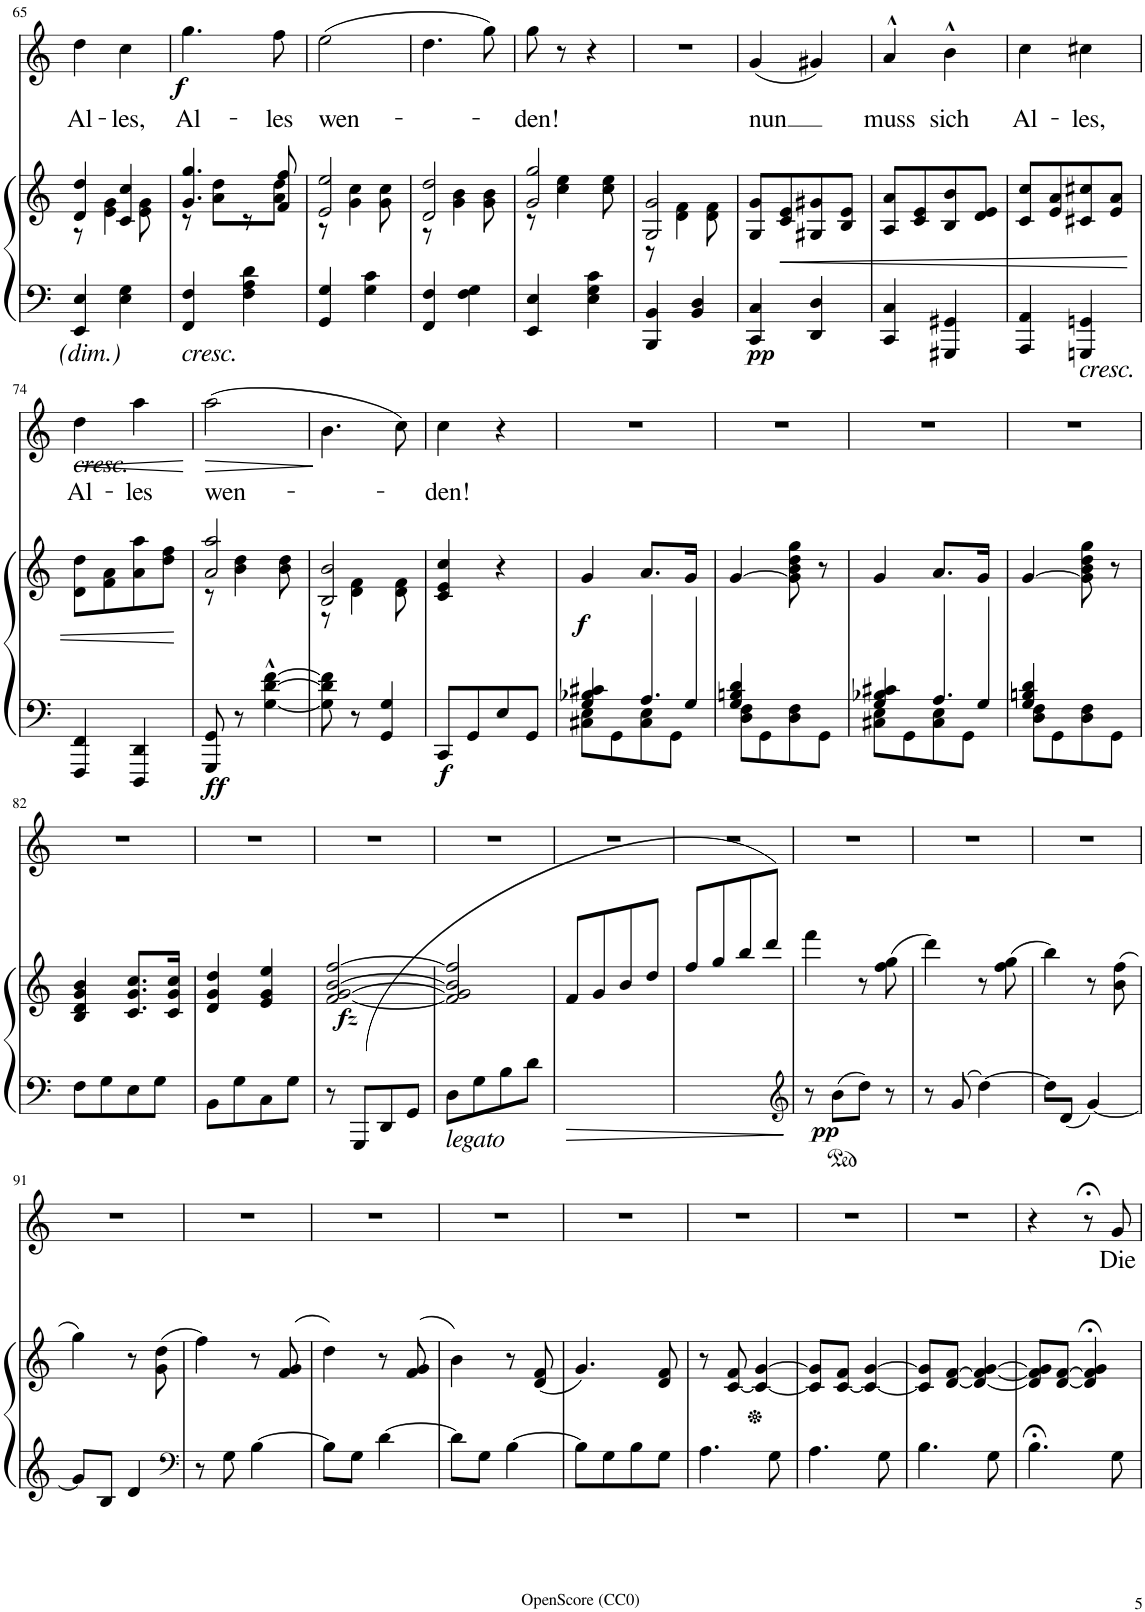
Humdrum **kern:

**kern	**kern	**dynam	**kern	**text	**dynam
*part2	*part2	*part2	*part1	*part1	*part1
*staff3	*staff2	*staff2/3	*staff1	*staff1	*staff1
*I"Pianoforte	*	*	*I"Voice	*	*
*I'Pno	*	*	*	*	*
!!LO:PB:g=z
*clefF4	*clefG2	*	*clefG2	*	*
*k[]	*k[]	*	*k[]	*	*
*M2/4	*M2/4	*	*M2/4	*	*
=65	=65	=65	=65	=65	=65
*	*^	*	*	*	*
!	!	!	!	!	!LO:LY:b	!
4EE/ 4E/	4d/ 4dd/	8r	.	4dd\	Al-	.
.	.	4e\ 4g\	.	.	.	.
!	!	!	!	!	!LO:LY:b	!
4E\ 4G\	4c/ 4cc/	.	.	4cc\	-les,	.
.	.	8e\ 8g\	.	.	.	.
=66	=66	=66	=66	=66	=66	=66
!LO:TX:b:i:t=cresc.	!	!	!	!	!	!
!	!	!	!	!	!LO:LY:b	!LO:DY:b
4FF/ 4F/	4.g/ 4.gg/	8r	.	4.gg\	Al-	f
.	.	8a\ 8dd\L	.	.	.	.
4F\ 4A\ 4d\	.	8r	.	.	.	.
!	!	!	!	!	!LO:LY:b	!
.	8f/ 8ff/	8a\ 8dd\J	.	8ff\	-les	.
=67	=67	=67	=67	=67	=67	=67
!	!	!	!	!	!LO:LY:b	!
4GG/ 4G/	2e/ 2ee/	8r	.	(2ee\	wen-	.
.	.	4g\ 4cc\	.	.	.	.
4G\ 4c\	.	.	.	.	.	.
.	.	8g\ 8cc\	.	.	.	.
=68	=68	=68	=68	=68	=68	=68
4FF/ 4F/	2d/ 2dd/	8r	.	4.dd\	.	.
.	.	4g\ 4b\	.	.	.	.
4F\ 4G\	.	.	.	.	.	.
.	.	8g\ 8b\	.	8gg\)	.	.
=69	=69	=69	=69	=69	=69	=69
!	!	!	!	!	!LO:LY:b	!
4EE/ 4E/	2g/ 2gg/	8r	.	8gg\	-den!	.
.	.	4cc\ 4ee\	.	8r	.	.
4E\ 4G\ 4c\	.	.	.	4r	.	.
.	.	8cc\ 8ee\	.	.	.	.
=70	=70	=70	=70	=70	=70	=70
4BBB/ 4BB/	2G/ 2g/	8r	.	2r	.	.
.	.	4d\ 4f\	.	.	.	.
4BB/ 4D/	.	.	.	.	.	.
.	.	8d\ 8f\	.	.	.	.
=71	=71	=71	=71	=71	=71	=71
!	!	!	!LO:DY:b=2	!	!LO:LY:b	!
*	*v	*v	*	*	*	*
4CC/ 4C/	8G/ 8g/L	pp	(4g/	nun	.
!	!	!LO:HP:b	!	!	!
.	8c/ 8e/	<	.	.	.
4DD/ 4D/	8G#X/ 8g#X/	.	4g#X/)	.	.
.	8B/ 8e/J	.	.	.	.
=72	=72	=72	=72	=72	=72
!	!	!	!	!LO:LY:b	!
4CC/ 4C/	8A/ 8a/L	.	4a^^/	muss	.
.	8c/ 8e/	.	.	.	.
!	!	!	!	!LO:LY:b	!
4GGG#X/ 4GG#X/	8B/ 8b/	.	4b^^\	sich	.
.	8d/ 8e/J	.	.	.	.
=73	=73	=73	=73	=73	=73
!	!	!	!	!LO:LY:b	!
4AAA/ 4AA/	8c/ 8cc/L	.	4cc\	Al-	.
.	8e/ 8a/	.	.	.	.
!LO:TX:b:i:t=cresc.	!	!	!	!	!
!	!	!	!	!LO:LY:b	!
4GGGn/ 4GGn/	8c#X/ 8cc#X/	.	4cc#X\	-les,	.
.	8e/ 8a/J	.	.	.	.
!!LO:LB:g=z
=74	=74	=74	=74	=74	=74
!	!	!	!LO:TX:b:i:t=cresc.	!	!
!	!	!	!	!LO:LY:b	!LO:HP:b
4FFF/ 4FF/	8d\ 8dd\L	.	4dd\	Al-	<
.	8f\ 8a\	.	.	.	.
!	!	!	!	!LO:LY:b	!
4DDD/ 4DD/	8a\ 8aa\	.	4aa\	-les	.
.	8dd\ 8ff\J	.	.	.	.
.	.	[	.	.	[
=75	=75	=75	=75	=75	=75
*	*^	*	*	*	*
!	!	!	!LO:DY:b=2	!	!LO:LY:b	!LO:HP:b
8GGG/ 8GG/	2a/ 2aa/	8r	ff	(2aa\	wen-	>
8r	.	4b\ 4dd\	.	.	.	.
[4G\^^ [4d\^^ [4f\^^	.	.	.	.	.	.
.	.	8b\ 8dd\	.	.	.	.
=76	=76	=76	=76	=76	=76	=76
8G\] 8d\] 8f\]	2B/ 2b/	8r	.	4.b\	.	.
8r	.	4d\ 4f\	.	.	.	.
4GG/ 4G/	.	.	.	.	.	.
.	.	8d\ 8f\	.	8cc\)	.	]
=77	=77	=77	=77	=77	=77	=77
!	!	!	!LO:DY:b=2	!	!LO:LY:b	!
*	*v	*v	*	*	*	*
8CC/L	4c/ 4e/ 4cc/	f	4cc\	-den!	.
8GG/	.	.	.	.	.
8E/	4r	.	4r	.	.
8GG/J	.	.	.	.	.
=78	=78	=78	=78	=78	=78
*^	*	*	*	*	*
!	!	!	!LO:DY:b	!	!	!
4G/ 4B-X/ 4c#X/	8C#X\ 8E\L	4g/	f	2r	.	.
.	8GG\	.	.	.	.	.
8.A/L	8C#\ 8E\	8.a/L	.	.	.	.
.	8GG\J	.	.	.	.	.
16G/Jk	.	16g/Jk	.	.	.	.
=79	=79	=79	=79	=79	=79	=79
*	*^	*	*	*	*	*
4ryy	8D\ 8F\L	4G/ 4Bn/ 4d/	[4g/	.	2r	.	.
.	8GG\	.	.	.	.	.	.
4ryy	8D\ 8F\	4ryy	8g\] 8b\ 8dd\ 8gg\	.	.	.	.
.	8GG\J	.	8r	.	.	.	.
*	*v	*v	*	*	*	*	*
=80	=80	=80	=80	=80	=80	=80
4G/ 4B-X/ 4c#X/	8C#X\ 8E\L	4g/	.	2r	.	.
.	8GG\	.	.	.	.	.
8.A/L	8C#\ 8E\	8.a/L	.	.	.	.
.	8GG\J	.	.	.	.	.
16G/Jk	.	16g/Jk	.	.	.	.
=81	=81	=81	=81	=81	=81	=81
*	*^	*	*	*	*	*
4ryy	8D\ 8F\L	4G/ 4Bn/ 4d/	[4g/	.	2r	.	.
.	8GG\	.	.	.	.	.	.
4ryy	8D\ 8F\	4ryy	8g\] 8b\ 8dd\ 8gg\	.	.	.	.
.	8GG\J	.	8r	.	.	.	.
*v	*v	*v	*	*	*	*	*
!!LO:LB:g=z
=82	=82	=82	=82	=82	=82
*	*	*	*^	*	*
8F\L	4B/ 4d/ 4g/ 4b/	.	2r	4b	.	.
8G\	.	.	.	.	.	.
8E\	8.c/ 8.g/ 8.cc/L	.	.	4ryy	.	.
8G\J	.	.	.	.	.	.
.	16c/ 16g/ 16cc/Jk	.	.	.	.	.
*	*	*	*v	*v	*	*
=83	=83	=83	=83	=83	=83
8BB\L	4d/ 4g/ 4dd/	.	2r	.	.
8G\	.	.	.	.	.
8C\	4e/ 4g/ 4ee/	.	.	.	.
8G\J	.	.	.	.	.
=84	=84	=84	=84	=84	=84
*	*^	*	*	*	*
8r	[2f/ [2g/ [2b/ [2ff/	8ryy	.	2r	.	.
!	!	!	!LO:DY:b	!	!	!
(8GGG/L	.	4.ryy	fz	.	.	.
8DD/	.	.	.	.	.	.
8GG/J	.	.	.	.	.	.
=85	=85	=85	=85	=85	=85	=85
!LO:TX:b:i:t=legato	!	!	!	!	!	!
*	*v	*v	*	*	*	*
8D\L	2f/] 2g/] 2b/] 2ff/]	.	2r	.	.
8G\	.	.	.	.	.
8B\	.	.	.	.	.
8d\J	.	.	.	.	.
=86	=86	=86	=86	=86	=86
*	*^	*	*	*	*
!	!	!	!LO:HP:b	!	!	!
2ryy	2ryy	8f/L	>	2r	.	.
.	.	8g/	.	.	.	.
.	.	8b/	.	.	.	.
.	.	8dd/J	.	.	.	.
=87	=87	=87	=87	=87	=87	=87
2ryy	2ryy	8ff/L	.	2r	.	.
.	.	8gg/	.	.	.	.
.	.	8bb/	.	.	.	.
.	.	8ddd/J)	.	.	.	.
*	*v	*v	*	*	*	*
.	.	]	.	.	.
=88	=88	=88	=88	=88	=88
*clefG2	*	*	*	*	*
8r	4fff\	.	2r	.	.
!	!	!LO:DY:b=2	!	!	!
8b\L	.	pp	.	.	.
8dd\J	8r	.	.	.	.
8r	(8ff\ 8gg\	.	.	.	.
=89	=89	=89	=89	=89	=89
8r	4ddd\)	.	2r	.	.
8g/	.	.	.	.	.
[4dd\	8r	.	.	.	.
.	(8ff\ 8gg\	.	.	.	.
=90	=90	=90	=90	=90	=90
8dd\L]	4bb\)	.	2r	.	.
8d/J	.	.	.	.	.
[4g/	8r	.	.	.	.
.	(8b\ 8ff\	.	.	.	.
!!LO:LB:g=z
=91	=91	=91	=91	=91	=91
8g/L]	4gg\)	.	2r	.	.
8B/J	.	.	.	.	.
4d/	8r	.	.	.	.
.	(8g\ 8dd\	.	.	.	.
=92	=92	=92	=92	=92	=92
*clefF4	*	*	*	*	*
8r	4ff\)	.	2r	.	.
8G\	.	.	.	.	.
[4B\	8r	.	.	.	.
.	(8f/ 8g/	.	.	.	.
=93	=93	=93	=93	=93	=93
8B\L]	4dd\)	.	2r	.	.
8G\J	.	.	.	.	.
[4d\	8r	.	.	.	.
.	(8f/ 8g/	.	.	.	.
=94	=94	=94	=94	=94	=94
8d\L]	4b\)	.	2r	.	.
8G\J	.	.	.	.	.
[4B\	8r	.	.	.	.
.	(8d/ 8f/	.	.	.	.
=95	=95	=95	=95	=95	=95
8B\L]	4.g/)	.	2r	.	.
8G\	.	.	.	.	.
8B\	.	.	.	.	.
8G\J	8d/ 8f/	.	.	.	.
=96	=96	=96	=96	=96	=96
4.A\	8r	.	2r	.	.
.	[8c/ 8f/	.	.	.	.
.	4c/_ [4g/	.	.	.	.
8G\	.	.	.	.	.
=97	=97	=97	=97	=97	=97
4.A\	8c/] 8g/]L	.	2r	.	.
.	[8c/ 8f/J	.	.	.	.
.	4c/_ [4g/	.	.	.	.
8G\	.	.	.	.	.
=98	=98	=98	=98	=98	=98
4.B\	8c/] 8g/]L	.	2r	.	.
.	[8d/ [8f/J	.	.	.	.
.	4d/_ 4f/_ [4g/	.	.	.	.
8G\	.	.	.	.	.
=99	=99	=99	=99	=99	=99
4.B;<\	8d/] 8f/] 8g/]L	.	4r	.	.
.	[8d/ [8f/J	.	.	.	.
.	4d/];< 4f/];< 4g/;<	.	8r;<	.	.
!	!	!	!	!LO:LY:b	!
8G\	.	.	8g/	Die	.
=	=	=	=	=	=
*-	*-	*-	*-	*-	*-
